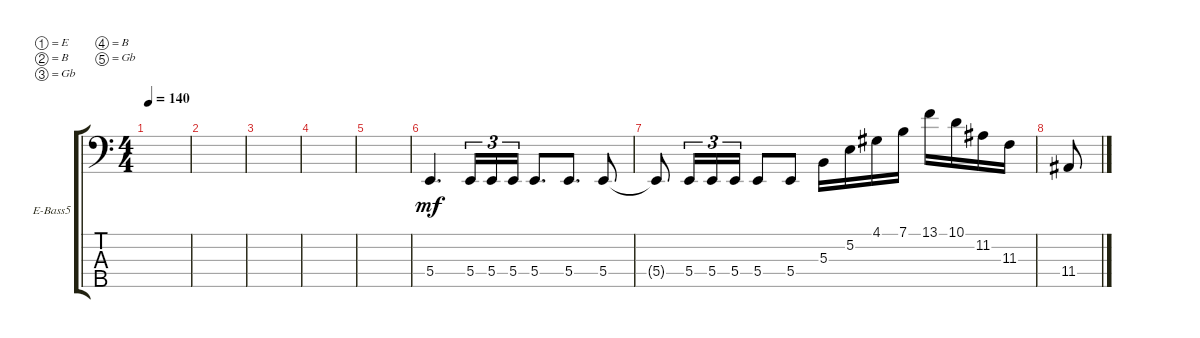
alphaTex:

\defaultSystemsLayout 4
\bracketExtendMode groupsimilarinstruments
\firstSystemTrackNameOrientation horizontal
\otherSystemsTrackNameOrientation horizontal
\track ("Electric Bass" "E-Bass5") {instrument electricbassfinger}
\staff {score tabs}
\tuning (E2 B1 Gb1 B0 Gb0)
\ts (4 4)
\tempo 140
\clef f4
\ks c
|
|
|
|
|
\scale
0.333333 5.4.4{d dy mf} 5.4.16{tu (3 2)} 5.4.16{tu (3 2)} 5.4.16{tu (3 2)} 5.4.8{d} 5.4.8{d} 5.4.8 |
\scale
0.333333 5.4{t}.8 5.4.16{tu (3 2)} 5.4.16{tu (3 2)} 5.4.16{tu (3 2)} 5.4.8 5.4.8 5.3.16 5.2.16 4.1.16 7.1.16 13.1.16 10.1.16 11.2.16 11.3.16 |
\scale
0.333333 11.4.8 |
\scale
0.333333 |
\scale
0.333333 |
\scale
0.333333 |
\scale
0.333333 |
\scale
0.333333 |
\scale
0.333333 |
\scale
0.333333 |
\scale
0.333333
